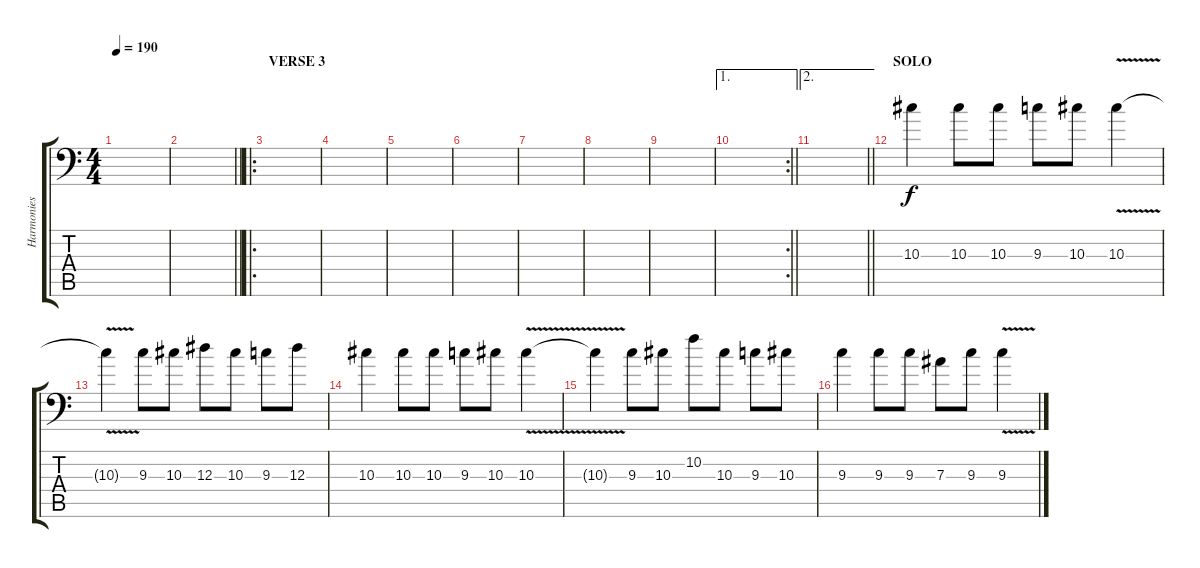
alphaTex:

\track ("Harmonies" "Harmonies") {instrument distortionguitar}
\staff {score tabs}
\tuning (C4 G3 Eb3 Bb2 F2 Bb1) {hide}
\ts (4 4)
\tempo 190
\clef f4
\ks c
|
\barLineRight lightlight
|
\ro
\section ("" "VERSE 3")
|
|
|
|
|
|
|
\ae 1
\rc 2
\barLineRight lightlight
|
\ae 2
\barLineRight lightlight
|
\section ("" "SOLO")
10.3.4 10.3.8 10.3.8 9.3.8 10.3.8 10.3{v}.4 |
10.3{t}.4 9.3.8 10.3.8 12.3.8 10.3.8 9.3.8 12.3.8 |
10.3.4 10.3.8 10.3.8 9.3.8 10.3.8 10.3{v}.4 |
10.3{t}.4 9.3.8 10.3.8 10.2.8 10.3.8 9.3.8 10.3.8 |
9.3.4 9.3.8 9.3.8 7.3.8 9.3.8 9.3{v}.4
